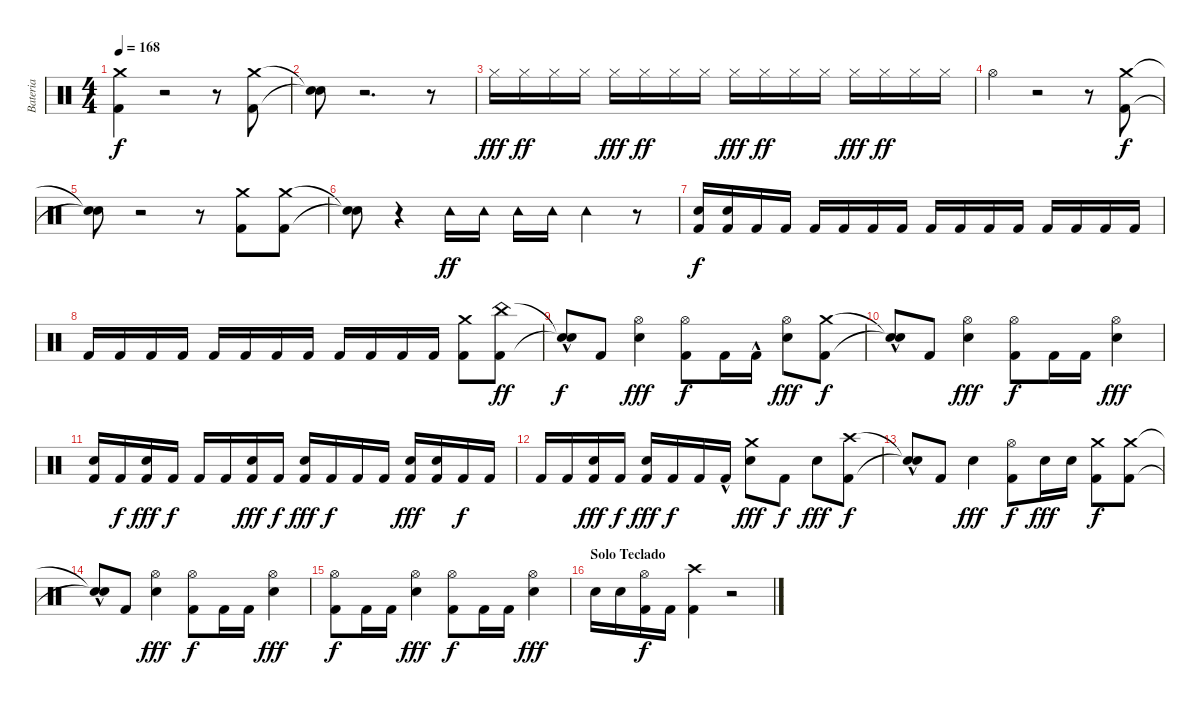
\track ("Bateria" "Bateria") {instrument percussion}
\staff {score}
\articulation defaults
\ts (4 4)
\tempo 168
\clef neutral
\ks c
("Crash medium (hit)" "Kick (hit) 2").4{dy f volume 16} r.2 r.8 ("Crash medium (hit)" "Kick (hit) 2").8{volume 16} |
("Snare (hit)"{t} "Snare (hit)"{t}).8 r.2{d} r.8 |
"Hi-Hat (closed)".16{dy fff volume 16} "Hi-Hat (closed)".16{dy ff} "Hi-Hat (closed)".16 "Hi-Hat (closed)".16 "Hi-Hat (closed)".16{dy fff} "Hi-Hat (closed)".16{dy ff} "Hi-Hat (closed)".16 "Hi-Hat (closed)".16 "Hi-Hat (closed)".16{dy fff} "Hi-Hat (closed)".16{dy ff} "Hi-Hat (closed)".16 "Hi-Hat (closed)".16 "Hi-Hat (closed)".16{dy fff} "Hi-Hat (closed)".16{dy ff} "Hi-Hat (closed)".16 "Hi-Hat (closed)".16 |
"Hi-Hat (open)".4 r.2 r.8 ("Crash medium (hit)" "Kick (hit) 2").8{dy f} |
("Snare (hit)"{t} "Snare (hit)"{t}).8 r.2 r.8 ("Kick (hit) 2" "Crash medium (hit)").8{volume 16} ("Crash medium (hit)" "Kick (hit) 2").8 |
("Snare (hit)"{t} "Snare (hit)"{t}).8 r.4 "Tambourine (hit)".16{dy ff volume 16} "Tambourine (hit)".16 "Tambourine (hit)".16 "Tambourine (hit)".16 "Tambourine (hit)".4 r.8 |
("Electric Snare (hit)" "Kick (hit) 2").16{dy f} ("Kick (hit) 2" "Electric Snare (hit)").16 "Kick (hit) 2".16 "Kick (hit) 2".16 "Kick (hit) 2".16 "Kick (hit) 2".16 "Kick (hit) 2".16 "Kick (hit) 2".16 "Kick (hit) 2".16 "Kick (hit) 2".16 "Kick (hit) 2".16 "Kick (hit) 2".16 "Kick (hit) 2".16 "Kick (hit) 2".16 "Kick (hit) 2".16 "Kick (hit) 2".16 |
"Kick (hit) 2".16 "Kick (hit) 2".16 "Kick (hit) 2".16 "Kick (hit) 2".16 "Kick (hit) 2".16 "Kick (hit) 2".16 "Kick (hit) 2".16 "Kick (hit) 2".16 "Kick (hit) 2".16 "Kick (hit) 2".16 "Kick (hit) 2".16 "Kick (hit) 2".16 ("Crash medium (hit)" "Kick (hit) 2").8 ("China (hit)" "Kick (hit) 2").8{dy ff} |
("Snare (hit)"{hac t} "Snare (hit)"{t}).8{dy f} "Kick (hit) 2".8 ("Hi-Hat (open)" "Electric Snare (hit)").4{dy fff} ("Kick (hit) 2" "Hi-Hat (open)").8{dy f} "Kick (hit) 2".16 "Kick (hit) 2"{hac}.16 ("Hi-Hat (open)" "Electric Snare (hit)").8{dy fff} ("Crash medium (hit)" "Kick (hit) 2").8{dy f} |
("Snare (hit)"{hac t} "Snare (hit)"{t}).8 "Kick (hit) 2".8 ("Hi-Hat (open)" "Electric Snare (hit)").4{dy fff} ("Kick (hit) 2" "Hi-Hat (open)").8{dy f} "Kick (hit) 2".16 "Kick (hit) 2".16 ("Hi-Hat (open)" "Electric Snare (hit)").4{dy fff} |
("Kick (hit) 2" "Electric Snare (hit)").16 "Kick (hit) 2".16{dy f} ("Kick (hit) 2" "Electric Snare (hit)").16{dy fff} "Kick (hit) 2".16{dy f} "Kick (hit) 2".16 "Kick (hit) 2".16 ("Kick (hit) 2" "Electric Snare (hit)").16{dy fff} "Kick (hit) 2".16{dy f} ("Kick (hit) 2" "Electric Snare (hit)").16{dy fff} "Kick (hit) 2".16{dy f} "Kick (hit) 2".16 "Kick (hit) 2".16 ("Kick (hit) 2" "Electric Snare (hit)").16{dy fff} ("Kick (hit) 2" "Electric Snare (hit)").16 "Kick (hit) 2".16{dy f} "Kick (hit) 2".16 |
"Kick (hit) 2".16 "Kick (hit) 2".16 ("Kick (hit) 2" "Electric Snare (hit)").16{dy fff} "Kick (hit) 2".16{dy f} ("Kick (hit) 2" "Electric Snare (hit)").16{dy fff} "Kick (hit) 2".16{dy f} "Kick (hit) 2".16 "Kick (hit) 2"{hac}.16 ("Crash medium (hit)" "Electric Snare (hit)").8{dy fff} "Kick (hit) 2".8{dy f} "Electric Snare (hit)".8{dy fff} ("Crash high (hit)" "Kick (hit) 2").8{dy f} |
("Snare (hit)"{hac t} "Snare (hit)"{t}).8 "Kick (hit) 2".8 "Electric Snare (hit)".4{dy fff} ("Kick (hit) 2" "Hi-Hat (open)").8{dy f} "Electric Snare (hit)".16{dy fff} "Electric Snare (hit)".16 ("Crash medium (hit)" "Kick (hit) 2").8{dy f} ("Crash medium (hit)" "Kick (hit) 2").8 |
("Snare (hit)"{hac t} "Snare (hit)"{t}).8 "Kick (hit) 2".8 ("Hi-Hat (open)" "Electric Snare (hit)").4{dy fff} ("Kick (hit) 2" "Hi-Hat (open)").8{dy f} "Kick (hit) 2".16 "Kick (hit) 2".16 ("Hi-Hat (open)" "Electric Snare (hit)").4{dy fff} |
("Kick (hit) 2" "Hi-Hat (open)").8{dy f} "Kick (hit) 2".16 "Kick (hit) 2".16 ("Hi-Hat (open)" "Electric Snare (hit)").4{dy fff} ("Kick (hit) 2" "Hi-Hat (open)").8{dy f} "Kick (hit) 2".16 "Kick (hit) 2".16 ("Hi-Hat (open)" "Electric Snare (hit)").4{dy fff} |
\section ("" "Solo Teclado")
"Electric Snare (hit)".16 "Electric Snare (hit)".16 ("Kick (hit) 2" "Hi-Hat (open)").16{dy f} "Kick (hit) 2".16 ("Crash high (hit)" "Kick (hit) 2").4 r.2
